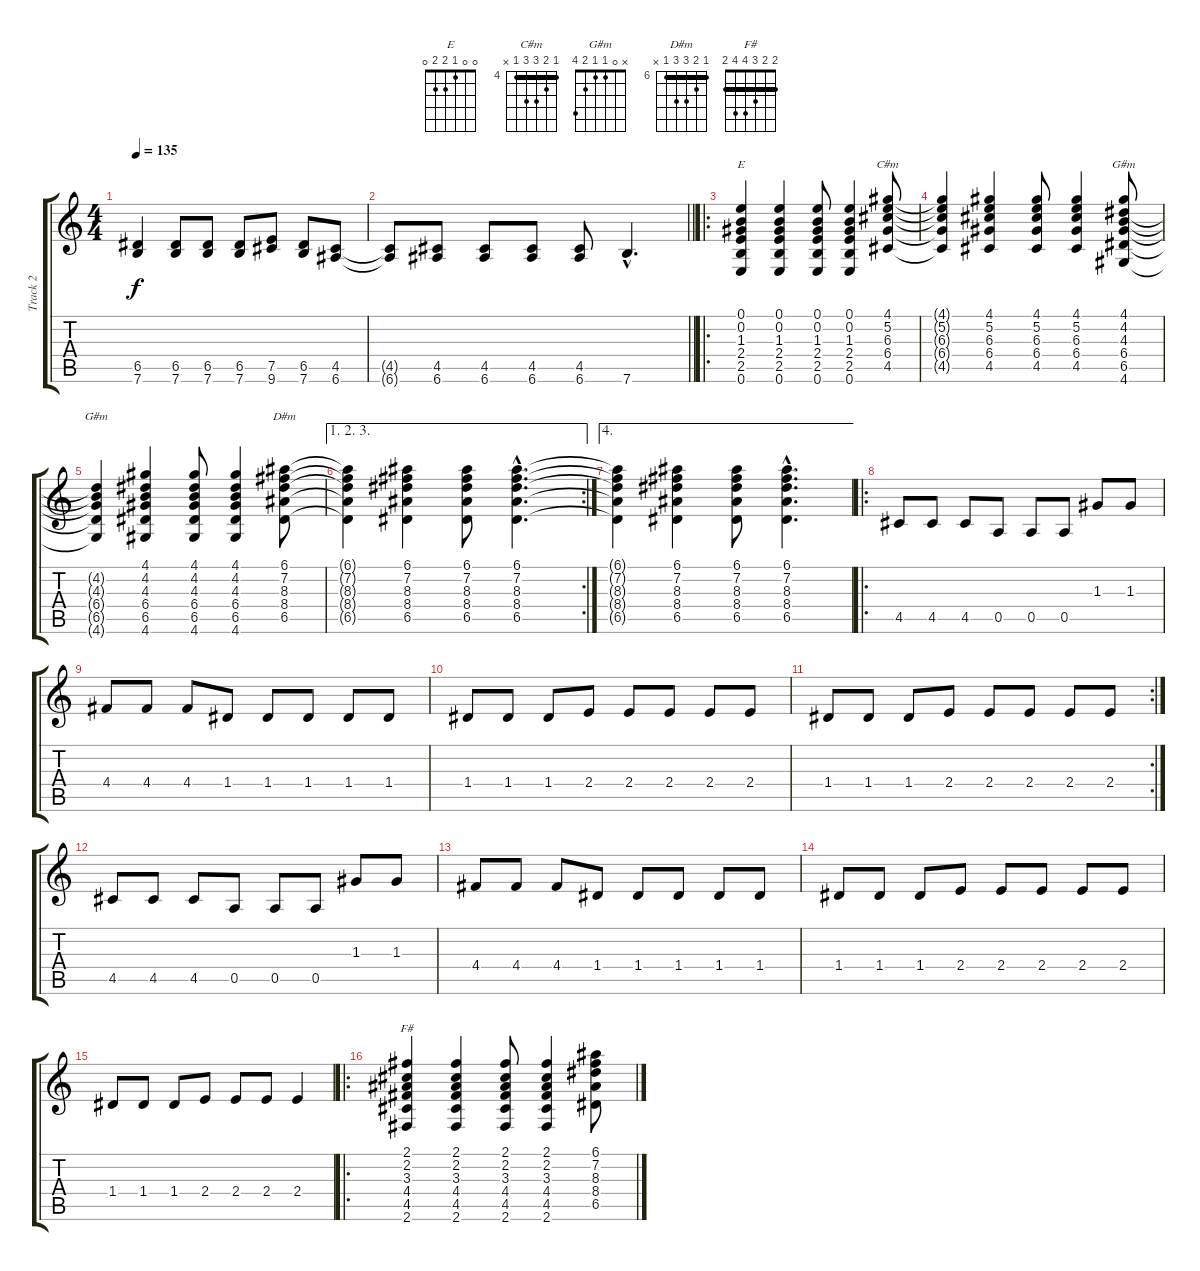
\track ("Track 2" "Track 2") {instrument distortionguitar}
\staff {score tabs}
\tuning (E4 B3 G3 D3 A2 E2) {hide}
\chord ("E" 0 0 1 2 2 0)
\chord ("C#m" 4 5 6 6 4 x) {firstfret 4 barre 4}
\chord ("G#m" 4 4 4 6 6 4) {firstfret 4 barre 4}
\chord ("G#m" x 0 1 1 2 4)
\chord ("D#m" 6 7 8 8 6 x) {firstfret 6 barre 6}
\chord ("F#" 2 2 3 4 4 2) {barre 2}
\ts (4 4)
\tempo 135
\clef g2
\ks c
(6.5 7.6).4{dy f} (6.5 7.6).8 (6.5 7.6).8 (6.5 7.6).8 (7.5 9.6).8 (6.5 7.6).8 (4.5 6.6).8 |
\barLineRight lightlight
(4.5{t} 6.6{t}).8 (4.5 6.6).8 (4.5 6.6).8 (4.5 6.6).8 (4.5 6.6).8 7.6{hac}.4{d} |
\ro
(0.1 0.2 1.3 2.4 2.5 0.6).4{ch "E"} (0.1 0.2 1.3 2.4 2.5 0.6).4 (0.1 0.2 1.3 2.4 2.5 0.6).8 (0.1 0.2 1.3 2.4 2.5 0.6).4 (4.1 5.2 6.3 6.4 4.5).8{ch "C#m"} |
(4.1{t} 5.2{t} 6.3{t} 6.4{t} 4.5{t}).4 (4.1 5.2 6.3 6.4 4.5).4 (4.1 5.2 6.3 6.4 4.5).8 (4.1 5.2 6.3 6.4 4.5).4 (4.1 4.2 4.3 6.4 6.5 4.6).8{ch "G#m"} |
(4.2{t} 4.3{t} 6.4{t} 6.5{t} 4.6{t}).4{ch "G#m"} (4.1 4.2 4.3 6.4 6.5 4.6).4 (4.1 4.2 4.3 6.4 6.5 4.6).8 (4.1 4.2 4.3 6.4 6.5 4.6).4 (6.1 7.2 8.3 8.4 6.5).8{ch "D#m"} |
\ae (1 2 3)
\rc 2
(6.1{t} 7.2{t} 8.3{t} 8.4{t} 6.5{t}).4 (6.1 7.2 8.3 8.4 6.5).4 (6.1 7.2 8.3 8.4 6.5).8 (6.1{hac} 7.2{hac} 8.3{hac} 8.4{hac} 6.5{hac}).4{d} |
\ae 4
(6.1{t} 7.2{t} 8.3{t} 8.4{t} 6.5{t}).4 (6.1 7.2 8.3 8.4 6.5).4 (6.1 7.2 8.3 8.4 6.5).8 (6.1{hac} 7.2{hac} 8.3{hac} 8.4{hac} 6.5{hac}).4{d} |
\ro
4.5.8 4.5.8 4.5.8 0.5.8 0.5.8 0.5.8 1.3.8 1.3.8 |
4.4.8 4.4.8 4.4.8 1.4.8 1.4.8 1.4.8 1.4.8 1.4.8 |
1.4.8 1.4.8 1.4.8 2.4.8 2.4.8 2.4.8 2.4.8 2.4.8 |
\rc 2
1.4.8 1.4.8 1.4.8 2.4.8 2.4.8 2.4.8 2.4.8 2.4.8 |
4.5.8 4.5.8 4.5.8 0.5.8 0.5.8 0.5.8 1.3.8 1.3.8 |
4.4.8 4.4.8 4.4.8 1.4.8 1.4.8 1.4.8 1.4.8 1.4.8 |
1.4.8 1.4.8 1.4.8 2.4.8 2.4.8 2.4.8 2.4.8 2.4.8 |
1.4.8 1.4.8 1.4.8 2.4.8 2.4.8 2.4.8 2.4.4 |
\ro
(2.1 2.2 3.3 4.4 4.5 2.6).4{ch "F#"} (2.1 2.2 3.3 4.4 4.5 2.6).4 (2.1 2.2 3.3 4.4 4.5 2.6).8 (2.1 2.2 3.3 4.4 4.5 2.6).4 (6.1 7.2 8.3 8.4 6.5).8
